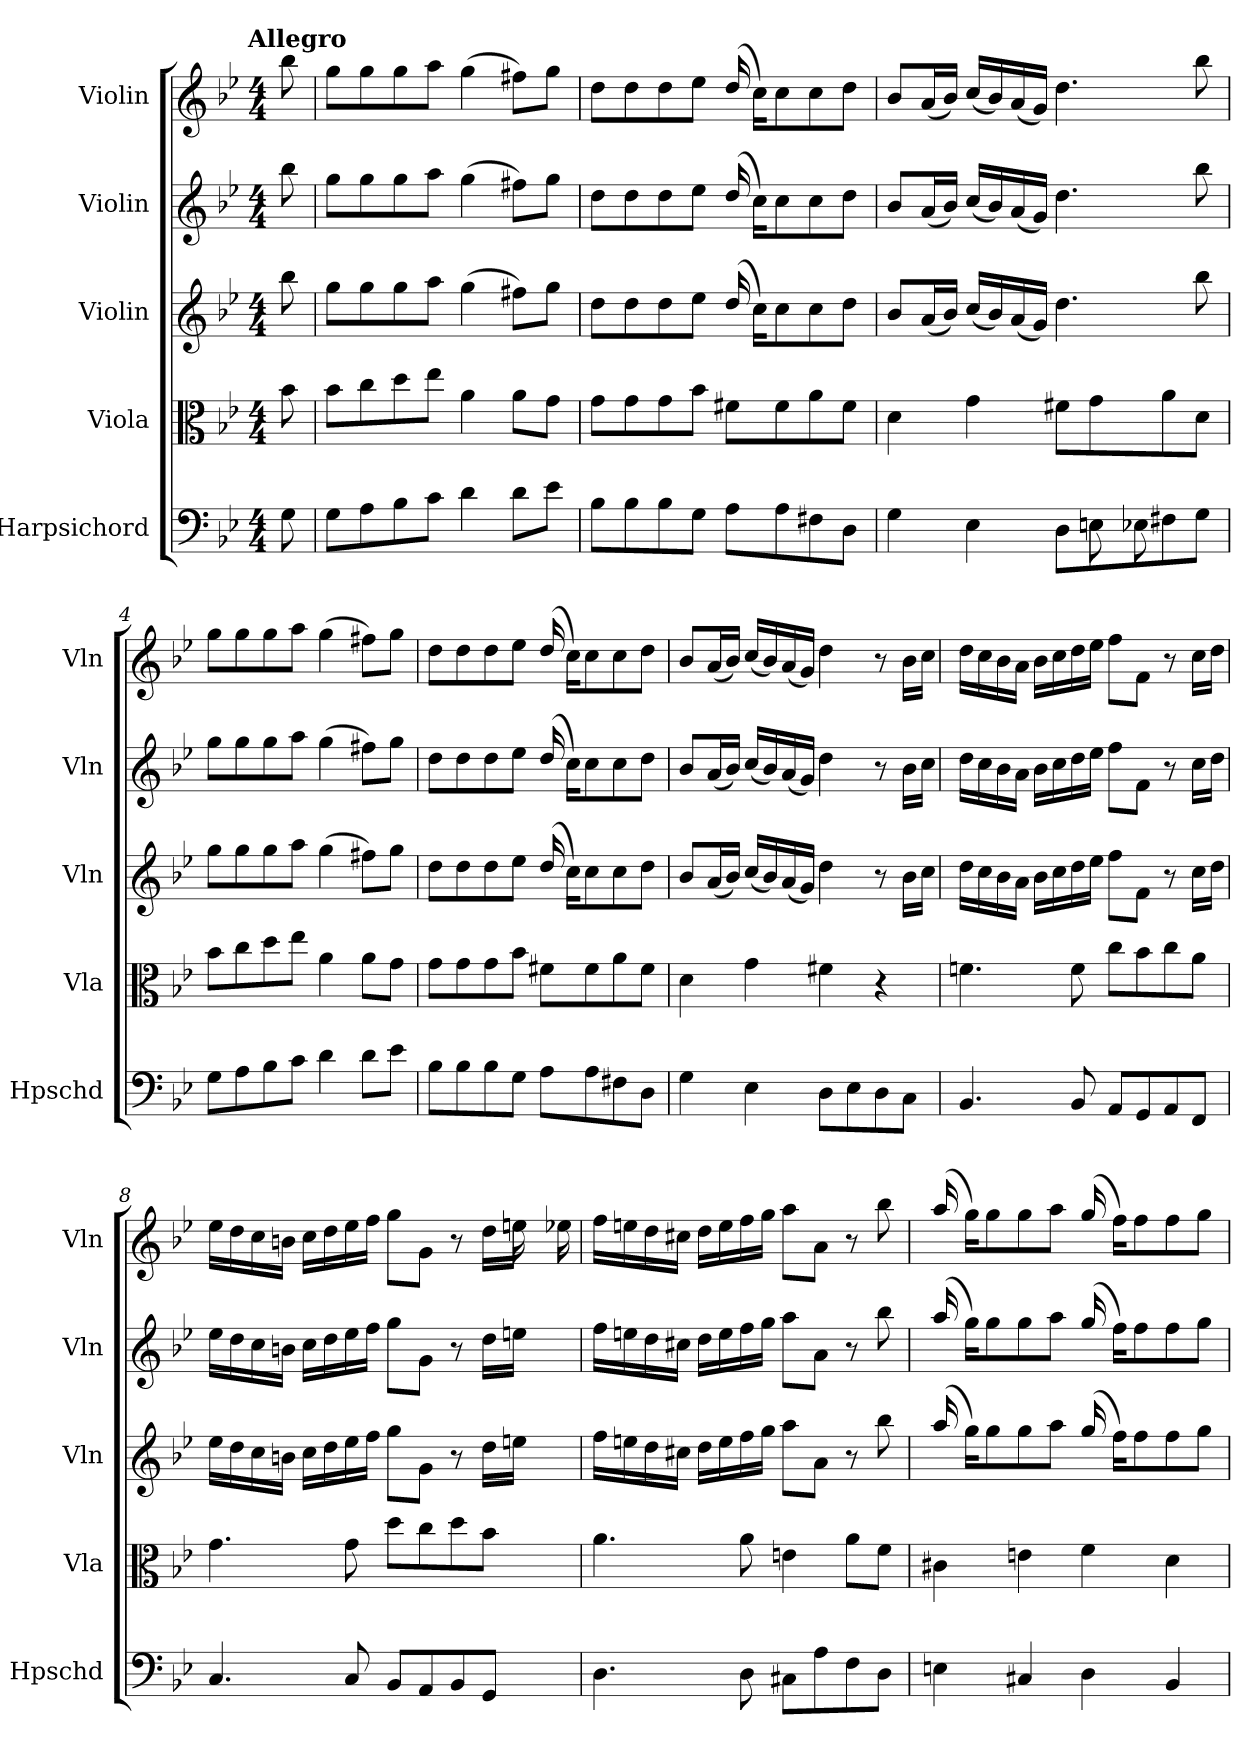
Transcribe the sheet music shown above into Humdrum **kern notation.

**kern	**kern	**kern	**kern	**kern
*part5	*part4	*part3	*part2	*part1
*staff5	*staff4	*staff3	*staff2	*staff1
*I"Harpsichord	*I"Viola	*I"Violin	*I"Violin	*I"Violin
*I'Hpschd	*I'Vla	*I'Vln	*I'Vln	*I'Vln
*clefF4	*clefC3	*clefG2	*clefG2	*clefG2
*k[b-e-]	*k[b-e-]	*k[b-e-]	*k[b-e-]	*k[b-e-]
*g:	*g:	*g:	*g:	*g:
!!LO:TX:omd:t=Allegro
*M4/4	*M4/4	*M4/4	*M4/4	*M4/4
*MM132	*MM132	*MM132	*MM132	*MM132
=	=	=	=	=
8G\	8b-\	8bb-\	8bb-\	8bb-\
=1	=1	=1	=1	=1
8G\L	8b-\L	8gg\L	8gg\L	8gg\L
8A\	8cc\	8gg\	8gg\	8gg\
8B-\	8dd\	8gg\	8gg\	8gg\
8c\J	8ee-\J	8aa\J	8aa\J	8aa\J
4d\	4a\	(4gg\	(4gg\	(4gg\
8d\L	8a\L	8ff#X\L)	8ff#X\L)	8ff#X\L)
8e-\J	8g\J	8gg\J	8gg\J	8gg\J
=2	=2	=2	=2	=2
8B-\L	8g\L	8dd\L	8dd\L	8dd\L
8B-\	8g\	8dd\	8dd\	8dd\
8B-\	8g\	8dd\	8dd\	8dd\
8G\J	8b-\J	8ee-\J	8ee-\J	8ee-\J
8A\L	8f#X\L	(16dd/	(16dd/	(16dd/
.	.	16cc\KL)	16cc\KL)	16cc\KL)
8A\	8f#\	8cc\	8cc\	8cc\
8F#X\	8a\	8cc\	8cc\	8cc\
8D\J	8f#\J	8dd\J	8dd\J	8dd\J
=3	=3	=3	=3	=3
*^	*	*	*	*
*	*^	*	*	*	*
4G\	2ryy	2ryy	4d\	8b-/L	8b-/L	8b-/L
.	.	.	.	(16a/L	(16a/L	(16a/L
.	.	.	.	16b-/JJ)	16b-/JJ)	16b-/JJ)
4E-\	.	.	4g\	(16cc/LL	(16cc/LL	(16cc/LL
.	.	.	.	16b-/)	16b-/)	16b-/)
.	.	.	.	(16a/	(16a/	(16a/
.	.	.	.	16g/JJ)	16g/JJ)	16g/JJ)
8D\L	8ryy	8ryy	8f#X\L	4.dd\	4.dd\	4.dd\
8En\	8En\	8E-X\	8g\	.	.	.
8F#X\	4ryy	4ryy	8a\	.	.	.
8G\J	.	.	8d\J	8bb-\	8bb-\	8bb-\
*v	*v	*v	*	*	*	*
=4	=4	=4	=4	=4
8G\L	8b-\L	8gg\L	8gg\L	8gg\L
8A\	8cc\	8gg\	8gg\	8gg\
8B-\	8dd\	8gg\	8gg\	8gg\
8c\J	8ee-\J	8aa\J	8aa\J	8aa\J
4d\	4a\	(4gg\	(4gg\	(4gg\
8d\L	8a\L	8ff#X\L)	8ff#X\L)	8ff#X\L)
8e-\J	8g\J	8gg\J	8gg\J	8gg\J
=5	=5	=5	=5	=5
8B-\L	8g\L	8dd\L	8dd\L	8dd\L
8B-\	8g\	8dd\	8dd\	8dd\
8B-\	8g\	8dd\	8dd\	8dd\
8G\J	8b-\J	8ee-\J	8ee-\J	8ee-\J
8A\L	8f#X\L	(16dd/	(16dd/	(16dd/
.	.	16cc\KL)	16cc\KL)	16cc\KL)
8A\	8f#\	8cc\	8cc\	8cc\
8F#X\	8a\	8cc\	8cc\	8cc\
8D\J	8f#\J	8dd\J	8dd\J	8dd\J
=6	=6	=6	=6	=6
4G\	4d\	8b-/L	8b-/L	8b-/L
.	.	(16a/L	(16a/L	(16a/L
.	.	16b-/JJ)	16b-/JJ)	16b-/JJ)
4E-\	4g\	(16cc/LL	(16cc/LL	(16cc/LL
.	.	16b-/)	16b-/)	16b-/)
.	.	(16a/	(16a/	(16a/
.	.	16g/JJ)	16g/JJ)	16g/JJ)
8D\L	4f#X\	4dd\	4dd\	4dd\
8E-\	.	.	.	.
8D\	4r	8r	8r	8r
8C\J	.	16b-\LL	16b-\LL	16b-\LL
.	.	16cc\JJ	16cc\JJ	16cc\JJ
=7	=7	=7	=7	=7
4.BB-/	4.fn\	16dd\LL	16dd\LL	16dd\LL
.	.	16cc\	16cc\	16cc\
.	.	16b-\	16b-\	16b-\
.	.	16a\JJ	16a\JJ	16a\JJ
.	.	16b-\LL	16b-\LL	16b-\LL
.	.	16cc\	16cc\	16cc\
8BB-/	8f\	16dd\	16dd\	16dd\
.	.	16ee-\JJ	16ee-\JJ	16ee-\JJ
8AA/L	8cc\L	8ff\L	8ff\L	8ff\L
8GG/	8b-\	8f\J	8f\J	8f\J
8AA/	8cc\	8r	8r	8r
8FF/J	8a\J	16cc\LL	16cc\LL	16cc\LL
.	.	16dd\JJ	16dd\JJ	16dd\JJ
=8	=8	=8	=8	=8
*	*	*	*	*^
*	*	*	*	*	*^
4.C/	4.g\	16ee-\LL	16ee-\LL	16ee-\LL	2...ryy	2...ryy
.	.	16dd\	16dd\	16dd\	.	.
.	.	16cc\	16cc\	16cc\	.	.
.	.	16bn\JJ	16bn\JJ	16bn\JJ	.	.
.	.	16cc\LL	16cc\LL	16cc\LL	.	.
.	.	16dd\	16dd\	16dd\	.	.
8C/	8g\	16ee-\	16ee-\	16ee-\	.	.
.	.	16ff\JJ	16ff\JJ	16ff\JJ	.	.
8BB-/L	8dd\L	8gg\L	8gg\L	8gg\L	.	.
8AA/	8cc\	8g\J	8g\J	8g\J	.	.
8BB-/	8dd\	8r	8r	8r	.	.
8GG/J	8b-\J	16dd\LL	16dd\LL	16dd\LL	.	.
.	.	16een\JJ	16een\JJ	16een\JJ	16een\	16ee-X\
*	*	*	*	*v	*v	*v
=9	=9	=9	=9	=9
4.D\	4.a\	16ff\LL	16ff\LL	16ff\LL
.	.	16een\	16een\	16een\
.	.	16dd\	16dd\	16dd\
.	.	16cc#X\JJ	16cc#X\JJ	16cc#X\JJ
.	.	16dd\LL	16dd\LL	16dd\LL
.	.	16ee\	16ee\	16ee\
8D\	8a\	16ff\	16ff\	16ff\
.	.	16gg\JJ	16gg\JJ	16gg\JJ
8C#X\L	4en\	8aa\L	8aa\L	8aa\L
8A\	.	8a\J	8a\J	8a\J
8F\	8a\L	8r	8r	8r
8D\J	8f\J	8bb-\	8bb-\	8bb-\
=10	=10	=10	=10	=10
4En\	4c#X\	(16aa/	(16aa/	(16aa/
.	.	16gg\KL)	16gg\KL)	16gg\KL)
.	.	8gg\	8gg\	8gg\
4C#X/	4en\	8gg\	8gg\	8gg\
.	.	8aa\J	8aa\J	8aa\J
4D\	4f\	(16gg/	(16gg/	(16gg/
.	.	16ff\KL)	16ff\KL)	16ff\KL)
.	.	8ff\	8ff\	8ff\
4BB-/	4d\	8ff\	8ff\	8ff\
.	.	8gg\J	8gg\J	8gg\J
=	=	=	=	=
*-	*-	*-	*-	*-
